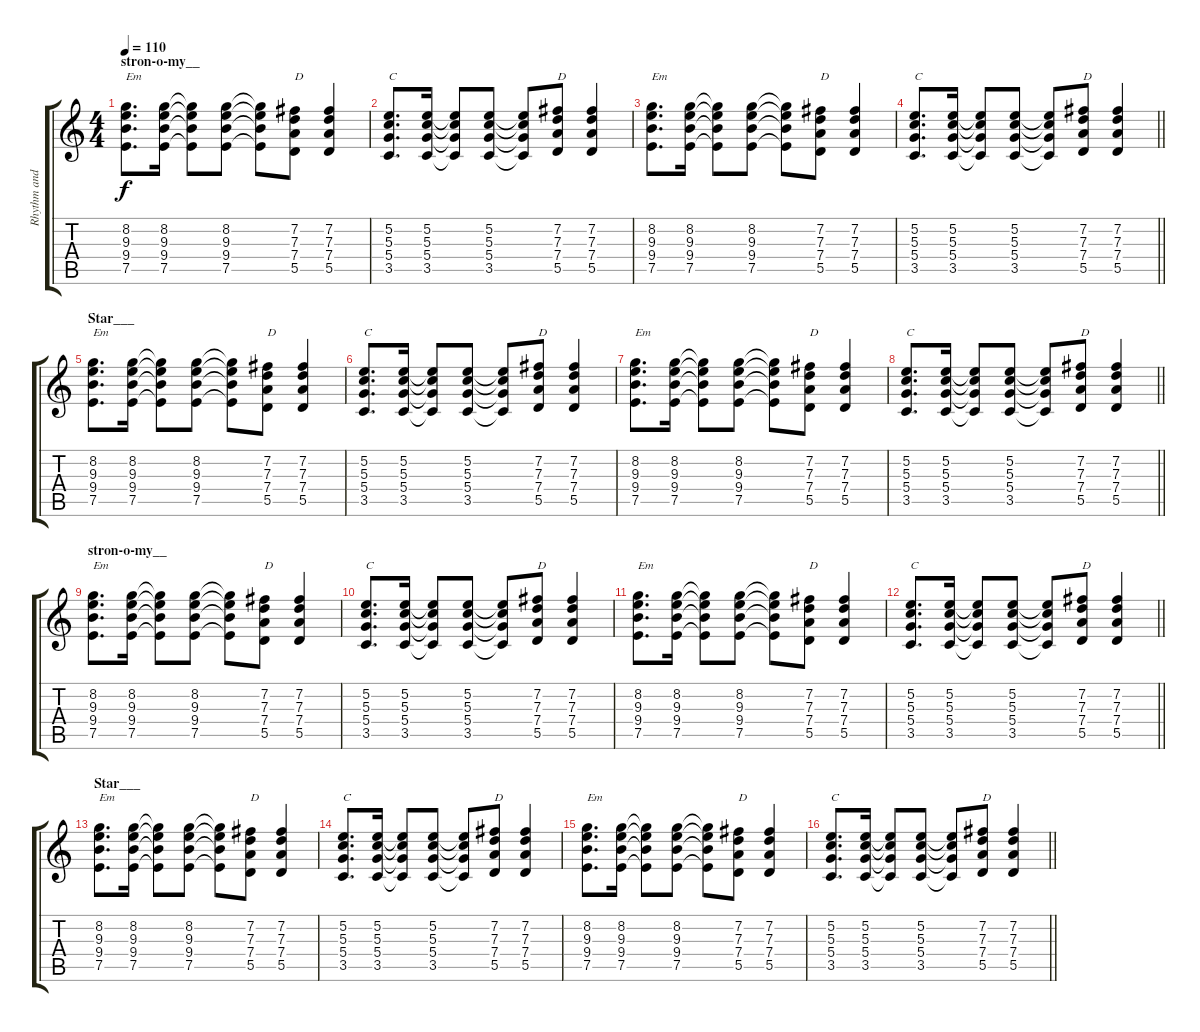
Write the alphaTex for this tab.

\track ("Rhythm and Lead Guitar - Buck" "Rhythm and") {instrument overdrivenguitar}
\staff {score tabs}
\tuning (E4 B3 G3 D3 A2 E2) {hide}
\ts (4 4)
\section ("" "stron-o-my__")
\tempo 110
\clef g2
\ks c
(8.2 9.3 9.4 7.5).8{d txt "Em" dy f} (8.2 9.3 9.4 7.5).16 (8.2{t} 9.3{t} 9.4{t} 7.5{t}).8 (8.2 9.3 9.4 7.5).8 (8.2{t} 9.3{t} 9.4{t} 7.5{t}).8 (7.2 7.3 7.4 5.5).8{txt "D"} (7.2 7.3 7.4 5.5).4 |
(5.2 5.3 5.4 3.5).8{d txt "C"} (5.2 5.3 5.4 3.5).16 (5.2{t} 5.3{t} 5.4{t} 3.5{t}).8 (5.2 5.3 5.4 3.5).8 (5.2{t} 5.3{t} 5.4{t} 3.5{t}).8 (7.2 7.3 7.4 5.5).8{txt "D"} (7.2 7.3 7.4 5.5).4 |
(8.2 9.3 9.4 7.5).8{d txt "Em"} (8.2 9.3 9.4 7.5).16 (8.2{t} 9.3{t} 9.4{t} 7.5{t}).8 (8.2 9.3 9.4 7.5).8 (8.2{t} 9.3{t} 9.4{t} 7.5{t}).8 (7.2 7.3 7.4 5.5).8{txt "D"} (7.2 7.3 7.4 5.5).4 |
\barLineRight lightlight
(5.2 5.3 5.4 3.5).8{d txt "C"} (5.2 5.3 5.4 3.5).16 (5.2{t} 5.3{t} 5.4{t} 3.5{t}).8 (5.2 5.3 5.4 3.5).8 (5.2{t} 5.3{t} 5.4{t} 3.5{t}).8 (7.2 7.3 7.4 5.5).8{txt "D"} (7.2 7.3 7.4 5.5).4 |
\section ("" "Star___")
(8.2 9.3 9.4 7.5).8{d txt "Em"} (8.2 9.3 9.4 7.5).16 (8.2{t} 9.3{t} 9.4{t} 7.5{t}).8 (8.2 9.3 9.4 7.5).8 (8.2{t} 9.3{t} 9.4{t} 7.5{t}).8 (7.2 7.3 7.4 5.5).8{txt "D"} (7.2 7.3 7.4 5.5).4 |
(5.2 5.3 5.4 3.5).8{d txt "C"} (5.2 5.3 5.4 3.5).16 (5.2{t} 5.3{t} 5.4{t} 3.5{t}).8 (5.2 5.3 5.4 3.5).8 (5.2{t} 5.3{t} 5.4{t} 3.5{t}).8 (7.2 7.3 7.4 5.5).8{txt "D"} (7.2 7.3 7.4 5.5).4 |
(8.2 9.3 9.4 7.5).8{d txt "Em"} (8.2 9.3 9.4 7.5).16 (8.2{t} 9.3{t} 9.4{t} 7.5{t}).8 (8.2 9.3 9.4 7.5).8 (8.2{t} 9.3{t} 9.4{t} 7.5{t}).8 (7.2 7.3 7.4 5.5).8{txt "D"} (7.2 7.3 7.4 5.5).4 |
\barLineRight lightlight
(5.2 5.3 5.4 3.5).8{d txt "C"} (5.2 5.3 5.4 3.5).16 (5.2{t} 5.3{t} 5.4{t} 3.5{t}).8 (5.2 5.3 5.4 3.5).8 (5.2{t} 5.3{t} 5.4{t} 3.5{t}).8 (7.2 7.3 7.4 5.5).8{txt "D"} (7.2 7.3 7.4 5.5).4 |
\section ("" "stron-o-my__")
(8.2 9.3 9.4 7.5).8{d txt "Em"} (8.2 9.3 9.4 7.5).16 (8.2{t} 9.3{t} 9.4{t} 7.5{t}).8 (8.2 9.3 9.4 7.5).8 (8.2{t} 9.3{t} 9.4{t} 7.5{t}).8 (7.2 7.3 7.4 5.5).8{txt "D"} (7.2 7.3 7.4 5.5).4 |
(5.2 5.3 5.4 3.5).8{d txt "C"} (5.2 5.3 5.4 3.5).16 (5.2{t} 5.3{t} 5.4{t} 3.5{t}).8 (5.2 5.3 5.4 3.5).8 (5.2{t} 5.3{t} 5.4{t} 3.5{t}).8 (7.2 7.3 7.4 5.5).8{txt "D"} (7.2 7.3 7.4 5.5).4 |
(8.2 9.3 9.4 7.5).8{d txt "Em"} (8.2 9.3 9.4 7.5).16 (8.2{t} 9.3{t} 9.4{t} 7.5{t}).8 (8.2 9.3 9.4 7.5).8 (8.2{t} 9.3{t} 9.4{t} 7.5{t}).8 (7.2 7.3 7.4 5.5).8{txt "D"} (7.2 7.3 7.4 5.5).4 |
\barLineRight lightlight
(5.2 5.3 5.4 3.5).8{d txt "C"} (5.2 5.3 5.4 3.5).16 (5.2{t} 5.3{t} 5.4{t} 3.5{t}).8 (5.2 5.3 5.4 3.5).8 (5.2{t} 5.3{t} 5.4{t} 3.5{t}).8 (7.2 7.3 7.4 5.5).8{txt "D"} (7.2 7.3 7.4 5.5).4 |
\section ("" "Star___")
(8.2 9.3 9.4 7.5).8{d txt "Em"} (8.2 9.3 9.4 7.5).16 (8.2{t} 9.3{t} 9.4{t} 7.5{t}).8 (8.2 9.3 9.4 7.5).8 (8.2{t} 9.3{t} 9.4{t} 7.5{t}).8 (7.2 7.3 7.4 5.5).8{txt "D"} (7.2 7.3 7.4 5.5).4 |
(5.2 5.3 5.4 3.5).8{d txt "C"} (5.2 5.3 5.4 3.5).16 (5.2{t} 5.3{t} 5.4{t} 3.5{t}).8 (5.2 5.3 5.4 3.5).8 (5.2{t} 5.3{t} 5.4{t} 3.5{t}).8 (7.2 7.3 7.4 5.5).8{txt "D"} (7.2 7.3 7.4 5.5).4 |
(8.2 9.3 9.4 7.5).8{d txt "Em"} (8.2 9.3 9.4 7.5).16 (8.2{t} 9.3{t} 9.4{t} 7.5{t}).8 (8.2 9.3 9.4 7.5).8 (8.2{t} 9.3{t} 9.4{t} 7.5{t}).8 (7.2 7.3 7.4 5.5).8{txt "D"} (7.2 7.3 7.4 5.5).4 |
\barLineRight lightlight
(5.2 5.3 5.4 3.5).8{d txt "C"} (5.2 5.3 5.4 3.5).16 (5.2{t} 5.3{t} 5.4{t} 3.5{t}).8 (5.2 5.3 5.4 3.5).8 (5.2{t} 5.3{t} 5.4{t} 3.5{t}).8 (7.2 7.3 7.4 5.5).8{txt "D"} (7.2 7.3 7.4 5.5).4
